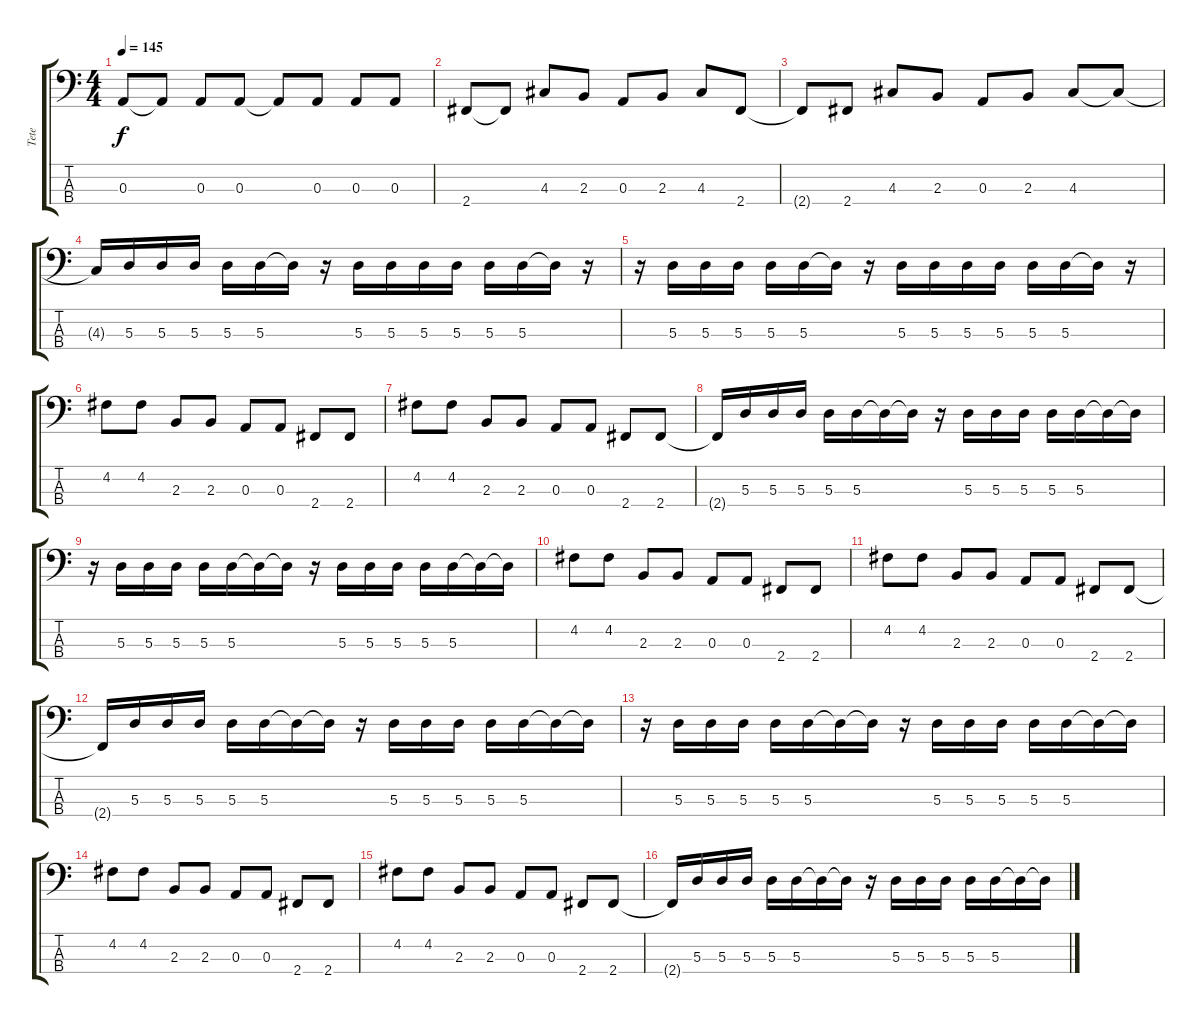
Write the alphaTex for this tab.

\track ("Tete" "Tete") {instrument electricbassfinger}
\staff {score tabs}
\tuning (G2 D2 A1 E1) {hide}
\ts (4 4)
\tempo 145
\clef f4
\ks c
0.3.8{dy f} 0.3{t}.8 0.3.8 0.3.8 0.3{t}.8 0.3.8 0.3.8 0.3.8 |
2.4.8 2.4{t}.8 4.3.8 2.3.8 0.3.8 2.3.8 4.3.8 2.4.8 |
2.4{t}.8 2.4.8 4.3.8 2.3.8 0.3.8 2.3.8 4.3.8 4.3{t}.8 |
4.3{t}.16 5.3.16 5.3.16 5.3.16 5.3.16 5.3.16 5.3{t}.16 r.16 5.3.16 5.3.16 5.3.16 5.3.16 5.3.16 5.3.16 5.3{t}.16 r.16 |
r.16 5.3.16 5.3.16 5.3.16 5.3.16 5.3.16 5.3{t}.16 r.16 5.3.16 5.3.16 5.3.16 5.3.16 5.3.16 5.3.16 5.3{t}.16 r.16 |
4.2.8 4.2.8 2.3.8 2.3.8 0.3.8 0.3.8 2.4.8 2.4.8 |
4.2.8 4.2.8 2.3.8 2.3.8 0.3.8 0.3.8 2.4.8 2.4.8 |
2.4{t}.16 5.3.16 5.3.16 5.3.16 5.3.16 5.3.16 5.3{t}.16 5.3{t}.16 r.16 5.3.16 5.3.16 5.3.16 5.3.16 5.3.16 5.3{t}.16 5.3{t}.16 |
r.16 5.3.16 5.3.16 5.3.16 5.3.16 5.3.16 5.3{t}.16 5.3{t}.16 r.16 5.3.16 5.3.16 5.3.16 5.3.16 5.3.16 5.3{t}.16 5.3{t}.16 |
4.2.8 4.2.8 2.3.8 2.3.8 0.3.8 0.3.8 2.4.8 2.4.8 |
4.2.8 4.2.8 2.3.8 2.3.8 0.3.8 0.3.8 2.4.8 2.4.8 |
2.4{t}.16 5.3.16 5.3.16 5.3.16 5.3.16 5.3.16 5.3{t}.16 5.3{t}.16 r.16 5.3.16 5.3.16 5.3.16 5.3.16 5.3.16 5.3{t}.16 5.3{t}.16 |
r.16 5.3.16 5.3.16 5.3.16 5.3.16 5.3.16 5.3{t}.16 5.3{t}.16 r.16 5.3.16 5.3.16 5.3.16 5.3.16 5.3.16 5.3{t}.16 5.3{t}.16 |
4.2.8 4.2.8 2.3.8 2.3.8 0.3.8 0.3.8 2.4.8 2.4.8 |
4.2.8 4.2.8 2.3.8 2.3.8 0.3.8 0.3.8 2.4.8 2.4.8 |
2.4{t}.16 5.3.16 5.3.16 5.3.16 5.3.16 5.3.16 5.3{t}.16 5.3{t}.16 r.16 5.3.16 5.3.16 5.3.16 5.3.16 5.3.16 5.3{t}.16 5.3{t}.16
